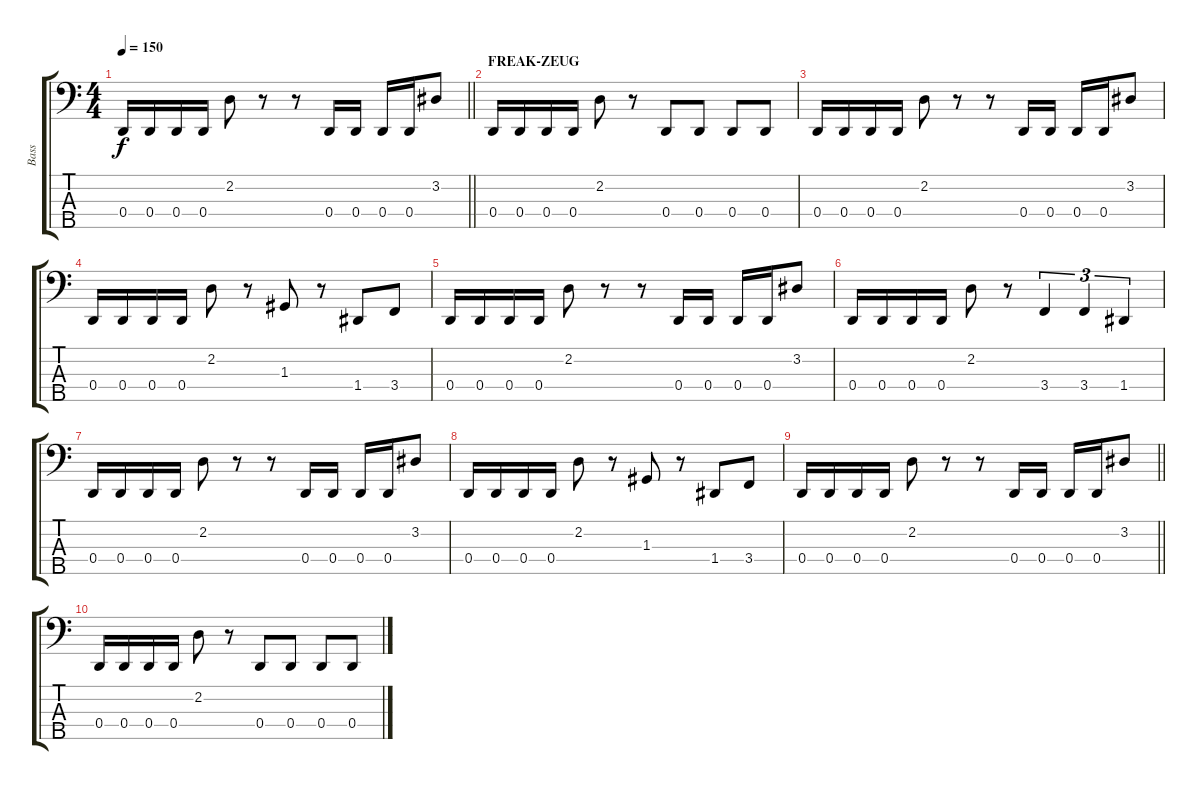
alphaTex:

\track ("Bass" "Bass") {instrument electricbasspick}
\staff {score tabs}
\tuning (F2 C2 G1 D1 A0) {hide}
\ts (4 4)
\tempo 150
\clef f4
\barLineRight lightlight
\ks c
0.4.16{dy f} 0.4.16 0.4.16 0.4.16 2.2.8 r.8 r.8 0.4.16 0.4.16 0.4.16 0.4.16 3.2.8 |
\section ("" "FREAK-ZEUG")
0.4.16 0.4.16 0.4.16 0.4.16 2.2.8 r.8 0.4.8 0.4.8 0.4.8 0.4.8 |
0.4.16 0.4.16 0.4.16 0.4.16 2.2.8 r.8 r.8 0.4.16 0.4.16 0.4.16 0.4.16 3.2.8 |
0.4.16 0.4.16 0.4.16 0.4.16 2.2.8 r.8 1.3.8 r.8 1.4.8 3.4.8 |
0.4.16 0.4.16 0.4.16 0.4.16 2.2.8 r.8 r.8 0.4.16 0.4.16 0.4.16 0.4.16 3.2.8 |
0.4.16 0.4.16 0.4.16 0.4.16 2.2.8 r.8 3.4.4{tu (3 2)} 3.4.4{tu (3 2)} 1.4.4{tu (3 2)} |
0.4.16 0.4.16 0.4.16 0.4.16 2.2.8 r.8 r.8 0.4.16 0.4.16 0.4.16 0.4.16 3.2.8 |
0.4.16 0.4.16 0.4.16 0.4.16 2.2.8 r.8 1.3.8 r.8 1.4.8 3.4.8 |
\barLineRight lightlight
0.4.16 0.4.16 0.4.16 0.4.16 2.2.8 r.8 r.8 0.4.16 0.4.16 0.4.16 0.4.16 3.2.8 |
0.4.16 0.4.16 0.4.16 0.4.16 2.2.8 r.8 0.4.8 0.4.8 0.4.8 0.4.8
